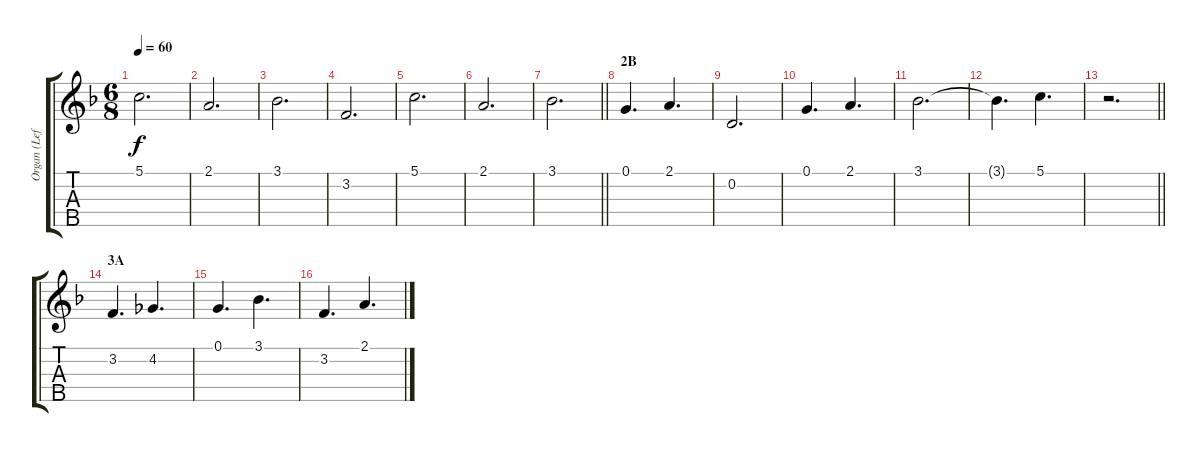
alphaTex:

\track ("Organ (Left Hand)" "Organ (Lef") {instrument drawbarorgan}
\staff {score tabs}
\tuning (G3 D3 A2 E2 B1) {hide}
\ts (6 8)
\tempo 60
\clef g2
\ks f
5.1.2{d ot 8vb dy f} |
2.1.2{d ot 8vb} |
3.1.2{d ot 8vb} |
3.2.2{d ot 8vb} |
5.1.2{d ot 8vb} |
2.1.2{d ot 8vb} |
\barLineRight lightlight
3.1.2{d ot 8vb} |
\section ("" "2B")
0.1.4{d ot 8vb} 2.1.4{d ot 8vb} |
0.2.2{d ot 8vb} |
0.1.4{d ot 8vb} 2.1.4{d ot 8vb} |
3.1.2{d ot 8vb} |
3.1{t}.4{d ot 8vb} 5.1.4{d ot 8vb} |
\barLineRight lightlight
r.2{d ot 8vb} |
\section ("" "3A")
3.2.4{d ot 8vb} 4.2.4{d ot 8vb} |
0.1.4{d ot 8vb} 3.1.4{d ot 8vb} |
3.2.4{d ot 8vb} 2.1.4{d ot 8vb}
